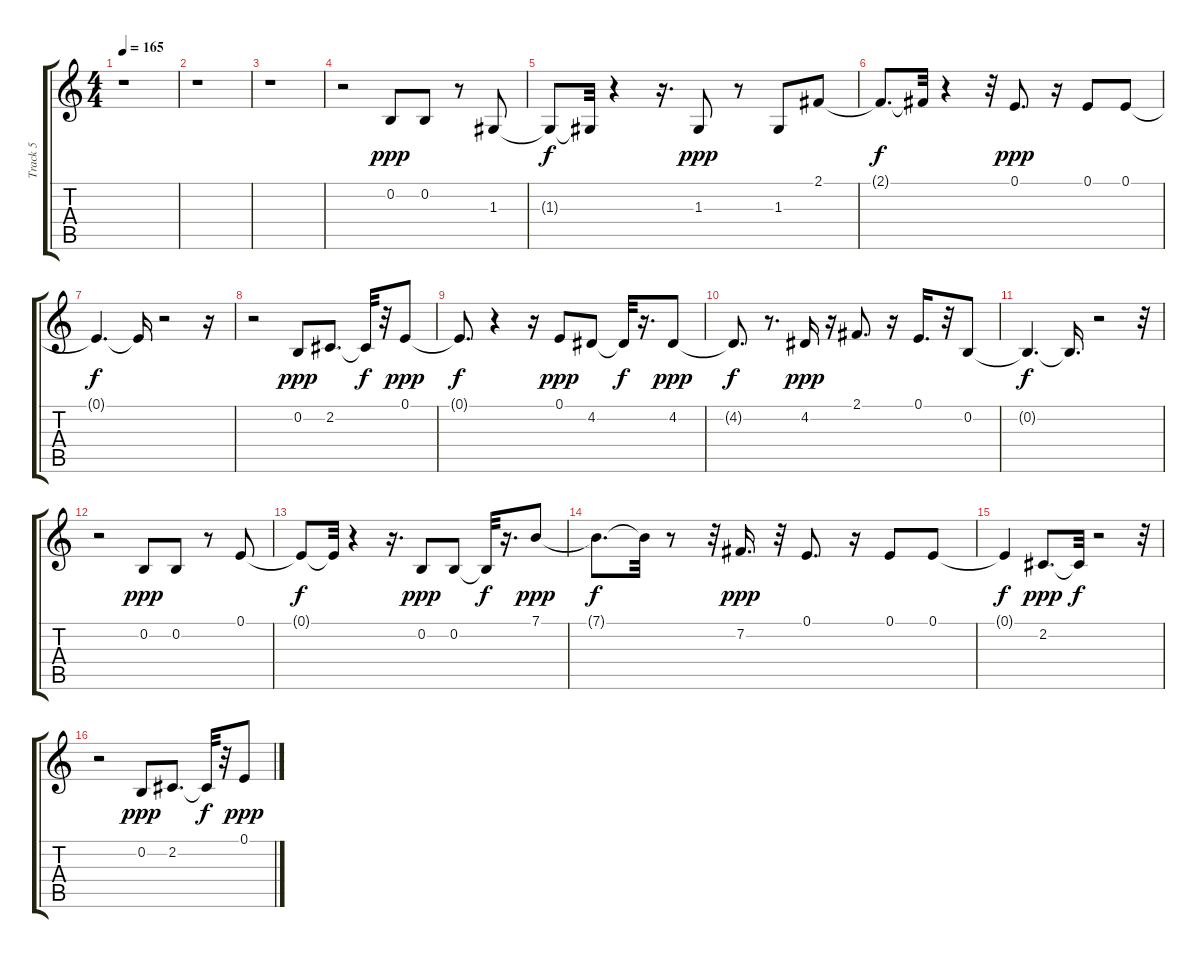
\track ("Track 5" "Track 5") {instrument lead3calliope}
\staff {score tabs}
\tuning (E4 B3 G3 D3 A2 E2) {hide}
\ts (4 4)
\tempo 165
\clef g2
\ks c
r.1{dy ppp} |
r.1 |
r.1 |
r.2 0.2.8 0.2.8 r.8 1.3.8 |
1.3{t}.8{dy f} 1.3{t}.32 r.4 r.16{d} 1.3.8{dy ppp} r.8 1.3.8 2.1.8 |
2.1{t}.8{d dy f} 2.1{t}.32 r.4 r.32 0.1.8{d dy ppp} r.16 0.1.8 0.1.8 |
0.1{t}.4{d dy f} 0.1{t}.16 r.2 r.16 |
r.2 0.2.8{dy ppp} 2.2.8{d} 2.2{t}.32{dy f} r.32 0.1.8{dy ppp} |
0.1{t}.8{d dy f} r.4 r.16 0.1.8{dy ppp} 4.2.8 4.2{t}.32{dy f} r.16{d} 4.2.8{dy ppp} |
4.2{t}.8{d dy f} r.8{d} 4.2.16{dy ppp} r.16 2.1.8{d} r.16 0.1.16{d} r.32 0.2.8 |
0.2{t}.4{d dy f} 0.2{t}.16{d} r.2 r.32 |
r.2 0.2.8{dy ppp} 0.2.8 r.8 0.1.8 |
0.1{t}.8{dy f} 0.1{t}.32 r.4 r.16{d} 0.2.8{dy ppp} 0.2.8 0.2{t}.32{dy f} r.16{d} 7.1.8{dy ppp} |
7.1{t}.8{d dy f} 7.1{t}.32 r.8 r.32 7.2.16{d dy ppp} r.32 0.1.8{d} r.16 0.1.8 0.1.8 |
0.1{t}.4{dy f} 2.2.8{d dy ppp} 2.2{t}.32{dy f} r.2 r.32 |
r.2 0.2.8{dy ppp} 2.2.8{d} 2.2{t}.32{dy f} r.32 0.1.8{dy ppp}
